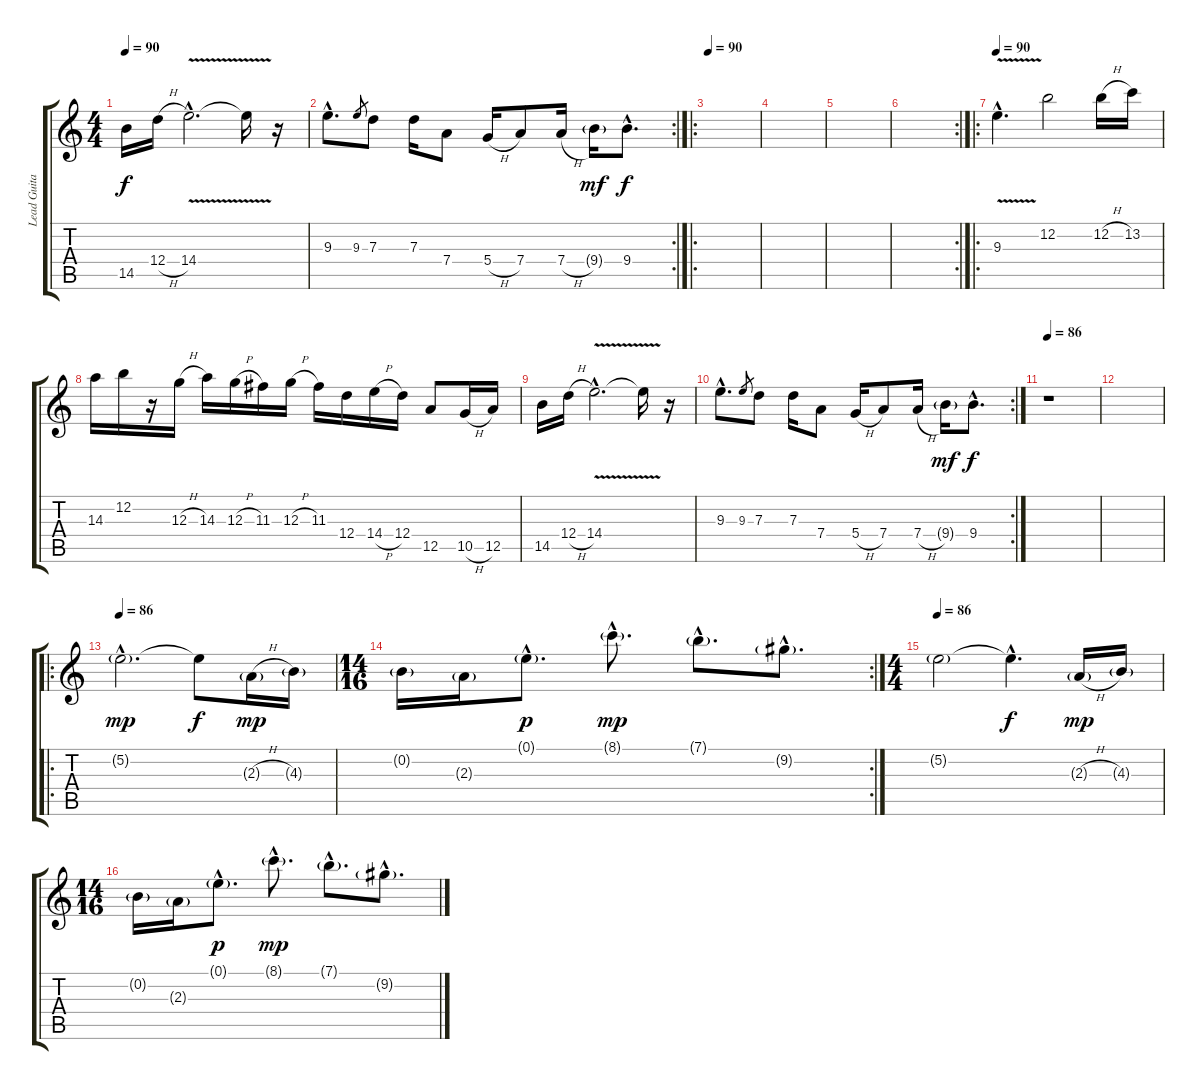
\track ("Lead Guitar" "Lead Guita") {instrument overdrivenguitar}
\staff {score tabs}
\tuning (E4 B3 G3 D3 A2 E2) {hide}
\ts (4 4)
\tempo 90
\clef g2
\ks c
14.5.16{dy f} 12.4{h}.16 14.4{v hac}.2{d} 14.4{v t}.16 r.16 |
\rc 2
9.3{hac}.8{d} 9.3.8{gr} 7.3.8 7.3.16 7.4.8 5.4{h}.16 7.4.8 7.4{h}.16 9.4{g}.16{dy mf} 9.4{hac}.8{d dy f} |
\ro
\tempo 90
|
|
|
\rc 2
|
\ro
\tempo 90
9.3{v hac}.4{d} 12.2.2 12.2{h}.16 13.2.16 |
14.3.16 12.2.16 r.16 12.3{h}.16 14.3.16 12.3{h}.16 11.3.16 12.3{h}.16 11.3.16 12.4.16 14.4{h}.16 12.4.16 12.5.8 10.5{h}.16 12.5.16 |
14.5.16 12.4{h}.16 14.4{v hac}.2{d} 14.4{t}.16 r.16 |
\rc 2
9.3{hac}.8{d} 9.3.8{gr} 7.3.8 7.3.16 7.4.8 5.4{h}.16 7.4.8 7.4{h}.16 9.4{g}.16{dy mf} 9.4{hac}.8{d dy f} |
\tempo 86
r.1 |
|
\ro
\tempo 86
5.2{g hac}.2{d dy mp instrument electricguitarjazz} 5.2{t}.8{dy f} 2.3{h g}.16{dy mp} 4.3{g}.16 |
\rc 2
\ts (14 16)
0.2{g}.16 2.3{g}.16 0.1{g hac}.8{d dy p} 8.1{g hac}.8{d dy mp} 7.1{g hac}.8{d} 9.2{g hac}.8{d} |
\ts (4 4)
\tempo 86
5.2{g}.2{instrument electricguitarjazz} 5.2{hac t}.4{d dy f} 2.3{h g}.16{dy mp} 4.3{g}.16 |
\ts (14 16)
0.2{g}.16 2.3{g}.16 0.1{g hac}.8{d dy p} 8.1{g hac}.8{d dy mp} 7.1{g hac}.8{d} 9.2{g hac}.8{d}
